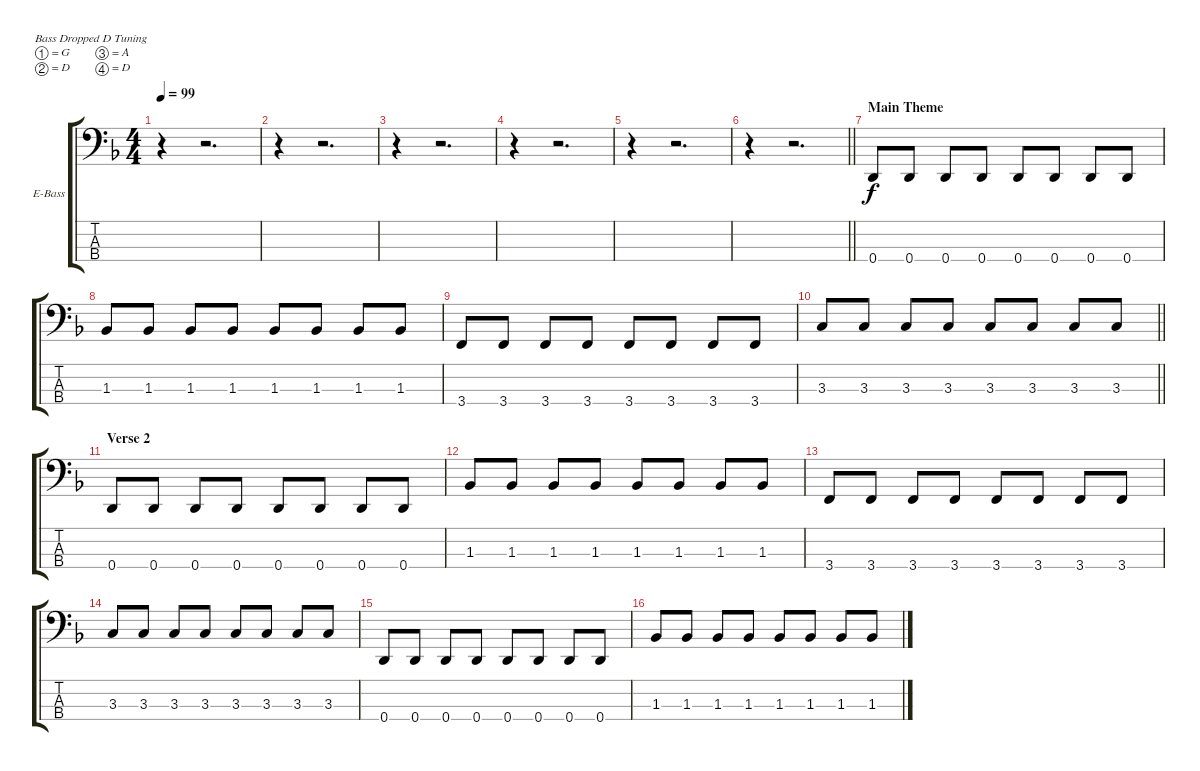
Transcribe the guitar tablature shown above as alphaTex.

\bracketExtendMode groupsimilarinstruments
\firstSystemTrackNameOrientation horizontal
\otherSystemsTrackNameOrientation horizontal
\track ("Bass - Jason McCaslin" "E-Bass") {instrument electricbassfinger}
\staff {score tabs}
\tuning (G2 D2 A1 D1)
\ts (4 4)
\tempo 99
\clef f4
\ks f
r.4{dy f} r.2{d} |
r.4 r.2{d} |
r.4 r.2{d} |
r.4 r.2{d} |
r.4 r.2{d} |
\barLineRight lightlight
r.4 r.2{d} |
\section ("" "Main Theme")
0.4.8 0.4.8 0.4.8 0.4.8 0.4.8 0.4.8 0.4.8 0.4.8 |
1.3.8 1.3.8 1.3.8 1.3.8 1.3.8 1.3.8 1.3.8 1.3.8 |
3.4.8 3.4.8 3.4.8 3.4.8 3.4.8 3.4.8 3.4.8 3.4.8 |
\barLineRight lightlight
3.3.8 3.3.8 3.3.8 3.3.8 3.3.8 3.3.8 3.3.8 3.3.8 |
\section ("" "Verse 2")
0.4.8 0.4.8 0.4.8 0.4.8 0.4.8 0.4.8 0.4.8 0.4.8 |
1.3.8 1.3.8 1.3.8 1.3.8 1.3.8 1.3.8 1.3.8 1.3.8 |
3.4.8 3.4.8 3.4.8 3.4.8 3.4.8 3.4.8 3.4.8 3.4.8 |
3.3.8 3.3.8 3.3.8 3.3.8 3.3.8 3.3.8 3.3.8 3.3.8 |
0.4.8 0.4.8 0.4.8 0.4.8 0.4.8 0.4.8 0.4.8 0.4.8 |
1.3.8 1.3.8 1.3.8 1.3.8 1.3.8 1.3.8 1.3.8 1.3.8
